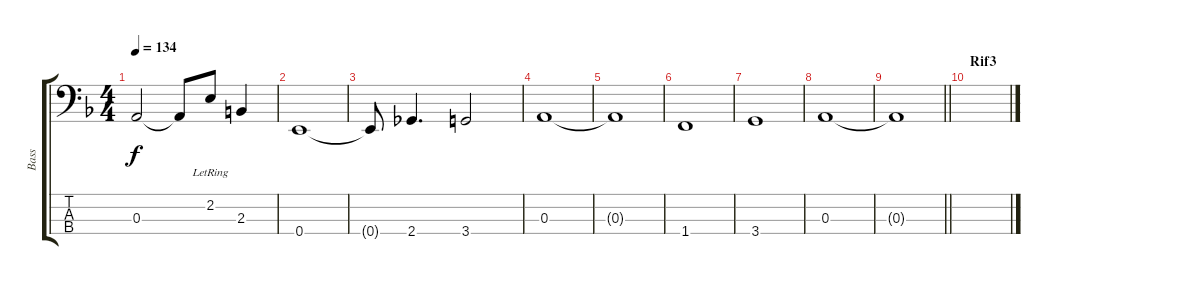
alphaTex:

\track ("Bass" "Bass") {instrument electricbassfinger}
\staff {score tabs}
\tuning (G2 D2 A1 E1) {hide}
\ts (4 4)
\tempo 134
\clef f4
\ks f
0.3{t}.2{dy f} 0.3{t}.8 2.2{lr}.8 2.3.4 |
0.4.1 |
0.4{t}.8 2.4.4{d} 3.4.2 |
0.3.1 |
0.3{t}.1 |
1.4.1 |
3.4.1 |
0.3.1 |
\barLineRight lightlight
0.3{t}.1 |
\section ("" "Rif3")
